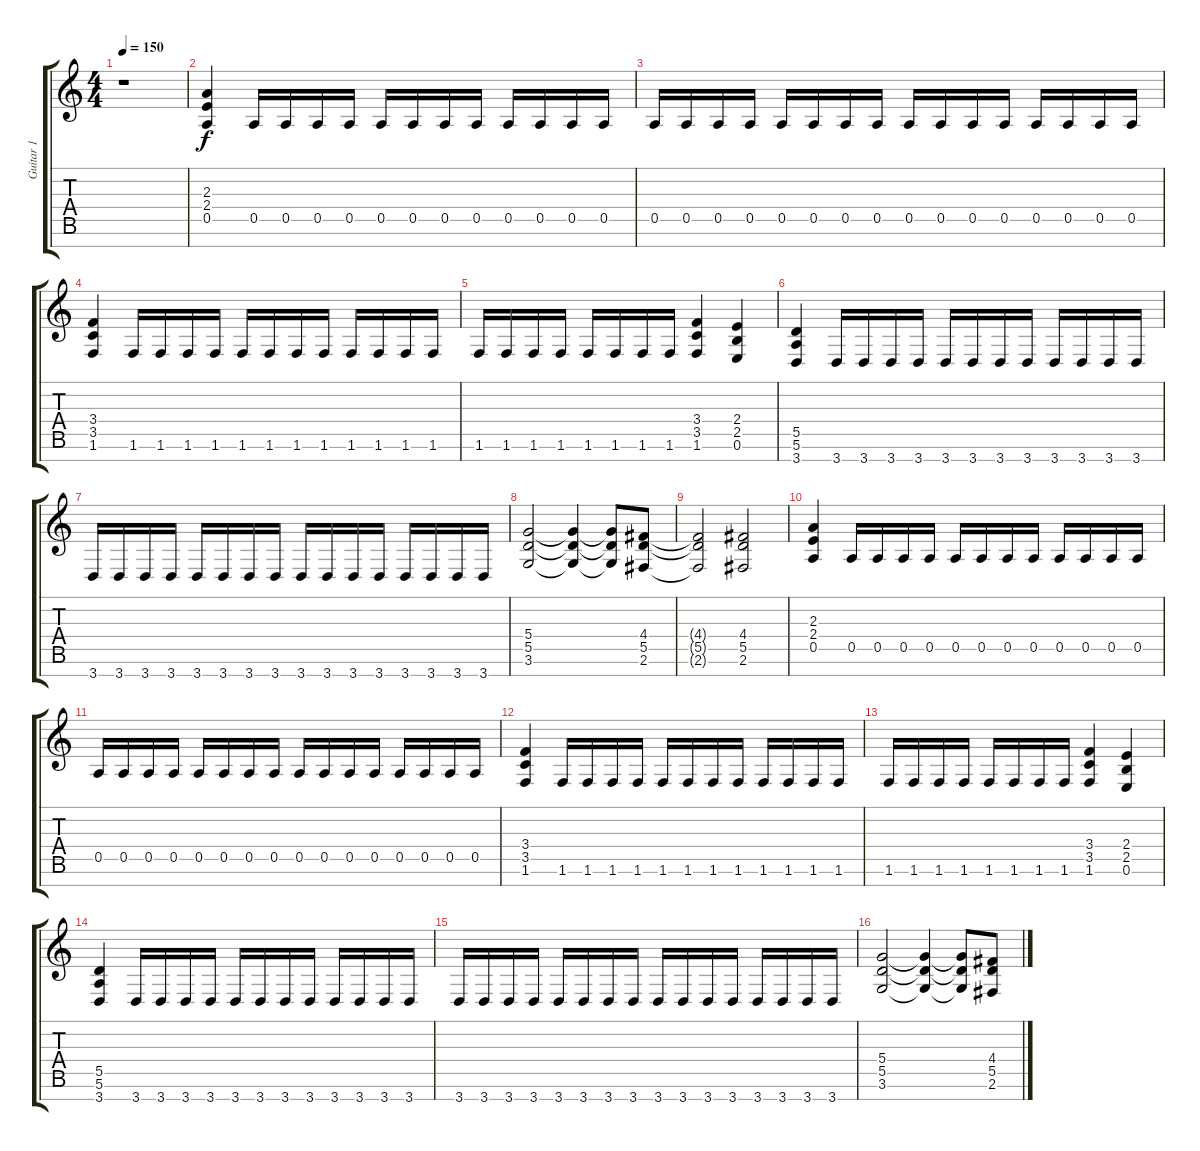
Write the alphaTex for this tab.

\track ("Guitar 1" "Guitar 1") {instrument distortionguitar}
\staff {score tabs}
\tuning (E4 B3 G3 D3 A2 E2 B1) {hide}
\ts (4 4)
\tempo 150
\clef g2
\ks c
r.1{dy f} |
(2.3 2.4 0.5).4 0.5.16 0.5.16 0.5.16 0.5.16 0.5.16 0.5.16 0.5.16 0.5.16 0.5.16 0.5.16 0.5.16 0.5.16 |
0.5.16 0.5.16 0.5.16 0.5.16 0.5.16 0.5.16 0.5.16 0.5.16 0.5.16 0.5.16 0.5.16 0.5.16 0.5.16 0.5.16 0.5.16 0.5.16 |
(3.4 3.5 1.6).4 1.6.16 1.6.16 1.6.16 1.6.16 1.6.16 1.6.16 1.6.16 1.6.16 1.6.16 1.6.16 1.6.16 1.6.16 |
1.6.16 1.6.16 1.6.16 1.6.16 1.6.16 1.6.16 1.6.16 1.6.16 (3.4 3.5 1.6).4 (2.4 2.5 0.6).4 |
(5.5 5.6 3.7).4 3.7.16 3.7.16 3.7.16 3.7.16 3.7.16 3.7.16 3.7.16 3.7.16 3.7.16 3.7.16 3.7.16 3.7.16 |
3.7.16 3.7.16 3.7.16 3.7.16 3.7.16 3.7.16 3.7.16 3.7.16 3.7.16 3.7.16 3.7.16 3.7.16 3.7.16 3.7.16 3.7.16 3.7.16 |
(5.4 5.5 3.6).2 (5.4{t} 5.5{t} 3.6{t}).4 (5.4{t} 5.5{t} 3.6{t}).8 (4.4 5.5 2.6).8 |
(4.4{t} 5.5{t} 2.6{t}).2 (4.4 5.5 2.6).2 |
(2.3 2.4 0.5).4 0.5.16 0.5.16 0.5.16 0.5.16 0.5.16 0.5.16 0.5.16 0.5.16 0.5.16 0.5.16 0.5.16 0.5.16 |
0.5.16 0.5.16 0.5.16 0.5.16 0.5.16 0.5.16 0.5.16 0.5.16 0.5.16 0.5.16 0.5.16 0.5.16 0.5.16 0.5.16 0.5.16 0.5.16 |
(3.4 3.5 1.6).4 1.6.16 1.6.16 1.6.16 1.6.16 1.6.16 1.6.16 1.6.16 1.6.16 1.6.16 1.6.16 1.6.16 1.6.16 |
1.6.16 1.6.16 1.6.16 1.6.16 1.6.16 1.6.16 1.6.16 1.6.16 (3.4 3.5 1.6).4 (2.4 2.5 0.6).4 |
(5.5 5.6 3.7).4 3.7.16 3.7.16 3.7.16 3.7.16 3.7.16 3.7.16 3.7.16 3.7.16 3.7.16 3.7.16 3.7.16 3.7.16 |
3.7.16 3.7.16 3.7.16 3.7.16 3.7.16 3.7.16 3.7.16 3.7.16 3.7.16 3.7.16 3.7.16 3.7.16 3.7.16 3.7.16 3.7.16 3.7.16 |
(5.4 5.5 3.6).2 (5.4{t} 5.5{t} 3.6{t}).4 (5.4{t} 5.5{t} 3.6{t}).8 (4.4 5.5 2.6).8
